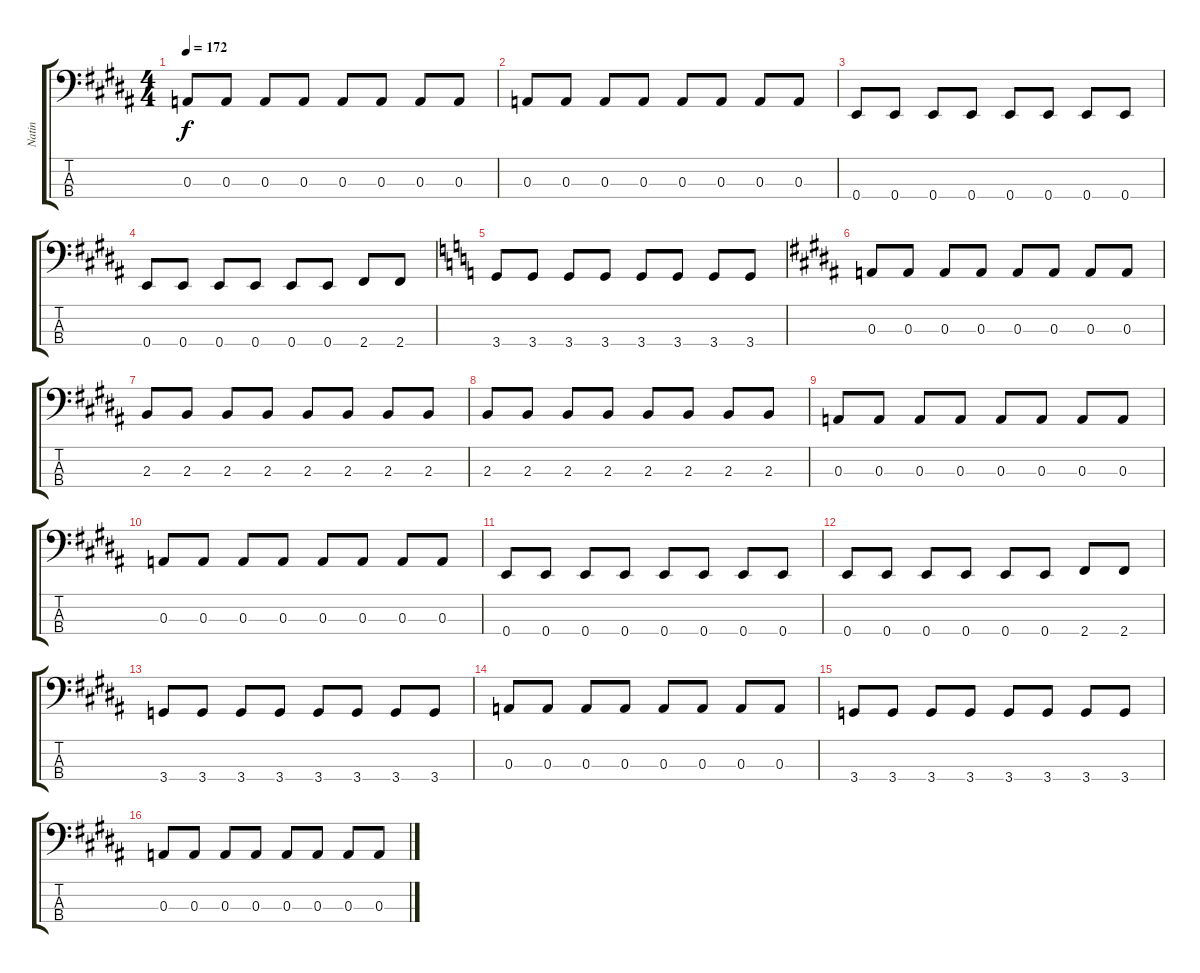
\track ("Natin" "Natin") {instrument electricbassfinger}
\staff {score tabs}
\tuning (G2 D2 A1 E1) {hide}
\ts (4 4)
\tempo 172
\clef f4
\ks b
0.3.8{dy f} 0.3.8 0.3.8 0.3.8 0.3.8 0.3.8 0.3.8 0.3.8 |
0.3.8 0.3.8 0.3.8 0.3.8 0.3.8 0.3.8 0.3.8 0.3.8 |
0.4.8 0.4.8 0.4.8 0.4.8 0.4.8 0.4.8 0.4.8 0.4.8 |
0.4.8 0.4.8 0.4.8 0.4.8 0.4.8 0.4.8 2.4.8 2.4.8 |
\ks c
3.4.8 3.4.8 3.4.8 3.4.8 3.4.8 3.4.8 3.4.8 3.4.8 |
\ks b
0.3.8 0.3.8 0.3.8 0.3.8 0.3.8 0.3.8 0.3.8 0.3.8 |
2.3.8 2.3.8 2.3.8 2.3.8 2.3.8 2.3.8 2.3.8 2.3.8 |
2.3.8 2.3.8 2.3.8 2.3.8 2.3.8 2.3.8 2.3.8 2.3.8 |
0.3.8 0.3.8 0.3.8 0.3.8 0.3.8 0.3.8 0.3.8 0.3.8 |
0.3.8 0.3.8 0.3.8 0.3.8 0.3.8 0.3.8 0.3.8 0.3.8 |
0.4.8 0.4.8 0.4.8 0.4.8 0.4.8 0.4.8 0.4.8 0.4.8 |
0.4.8 0.4.8 0.4.8 0.4.8 0.4.8 0.4.8 2.4.8 2.4.8 |
3.4.8 3.4.8 3.4.8 3.4.8 3.4.8 3.4.8 3.4.8 3.4.8 |
0.3.8 0.3.8 0.3.8 0.3.8 0.3.8 0.3.8 0.3.8 0.3.8 |
3.4.8 3.4.8 3.4.8 3.4.8 3.4.8 3.4.8 3.4.8 3.4.8 |
0.3.8 0.3.8 0.3.8 0.3.8 0.3.8 0.3.8 0.3.8 0.3.8
